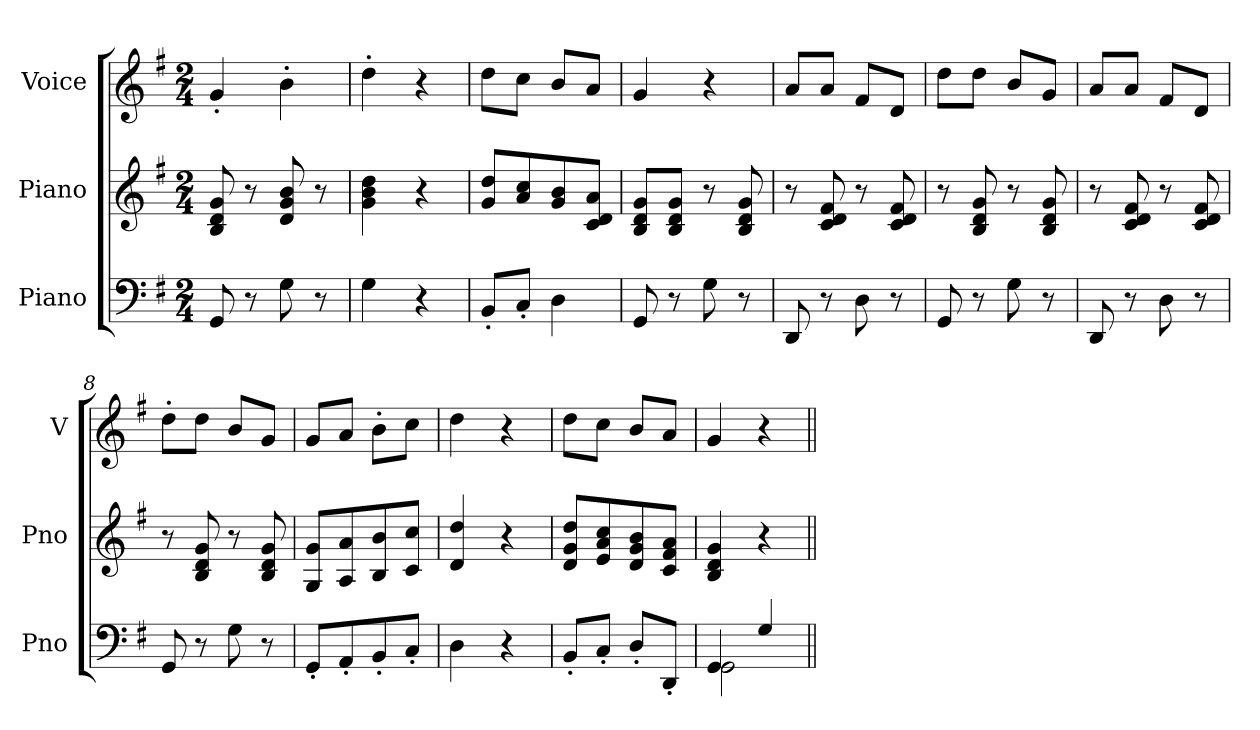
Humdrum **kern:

**kern	**kern	**kern
*part3	*part2	*part1
*staff3	*staff2	*staff1
*I"Piano	*I"Piano	*I"Voice
*I'Pno	*I'Pno	*I'V
*clefF4	*clefG2	*clefG2
*k[f#]	*k[f#]	*k[f#]
*M2/4	*M2/4	*M2/4
*MM108	*MM108	*MM108
=1	=1	=1
8GG/	8B/ 8d/ 8g/	4g'/
8r	8r	.
8G\	8d/ 8g/ 8b/	4b'\
8r	8r	.
=2	=2	=2
4G\	4g\ 4b\ 4dd\	4dd'\
4r	4r	4r
=3	=3	=3
8BB'/L	8g/ 8dd/L	8dd\L
8C'/J	8a/ 8cc/	8cc\J
4D\	8g/ 8b/	8b/L
.	8c/ 8d/ 8a/J	8a/J
=4	=4	=4
8GG/	8B/ 8d/ 8g/L	4g/
8r	8B/ 8d/ 8g/J	.
8G\	8r	4r
8r	8B/ 8d/ 8g/	.
=5	=5	=5
8DD/	8r	8a/L
8r	8c/ 8d/ 8f#/	8a/J
8D\	8r	8f#/L
8r	8c/ 8d/ 8f#/	8d/J
=6	=6	=6
8GG/	8r	8dd\L
8r	8B/ 8d/ 8g/	8dd\J
8G\	8r	8b/L
8r	8B/ 8d/ 8g/	8g/J
=7	=7	=7
8DD/	8r	8a/L
8r	8c/ 8d/ 8f#/	8a/J
8D\	8r	8f#/L
8r	8c/ 8d/ 8f#/	8d/J
!!LO:LB:g=z
=8	=8	=8
8GG/	8r	8dd'\L
8r	8B/ 8d/ 8g/	8dd\J
8G\	8r	8b/L
8r	8B/ 8d/ 8g/	8g/J
=9	=9	=9
8GG'/L	8G/ 8g/L	8g/L
8AA'/	8A/ 8a/	8a/J
8BB'/	8B/ 8b/	8b'\L
8C'/J	8c/ 8cc/J	8cc\J
=10	=10	=10
4D\	4d/ 4dd/	4dd\
4r	4r	4r
=11	=11	=11
8BB'/L	8d/ 8g/ 8dd/L	8dd\L
8C'/J	8e/ 8a/ 8cc/	8cc\J
8D'/L	8d/ 8g/ 8b/	8b/L
8DD'/J	8c/ 8f#/ 8a/J	8a/J
=12	=12	=12
*^	*	*
4GG/	2GG\	4B/ 4d/ 4g/	4g/
4G/	.	4r	4r
*v	*v	*	*
=||	=||	=||
*-	*-	*-
